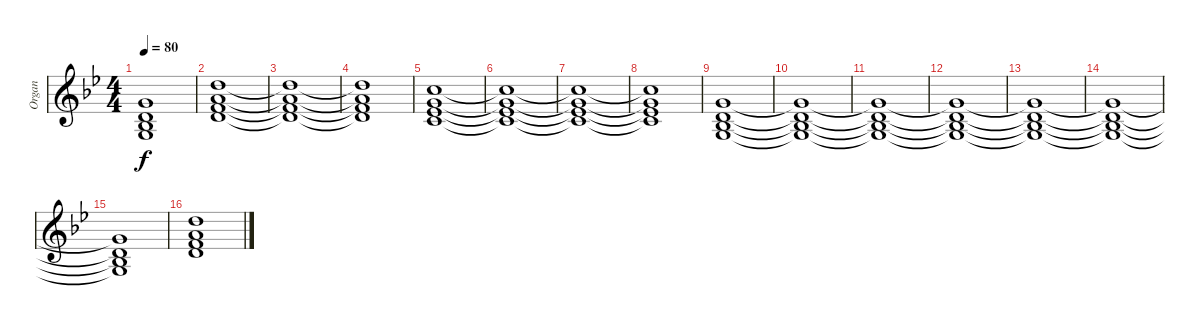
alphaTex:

\track ("Organ" "Organ") {instrument drawbarorgan}
\staff {score}
\tuning (E4 B3 G3 D3 A2 E2) {hide}
\ts (4 4)
\tempo 80
\clef g2
\ks gminor
(3.1{t} 3.2{t} 3.3{t} 5.4{t}).1{dy f} |
(10.1 10.2 10.3 12.4).1 |
(10.1{t} 10.2{t} 10.3{t} 12.4{t}).1 |
(10.1{t} 10.2{t} 10.3{t} 12.4{t}).1 |
(8.1 8.2 8.3 10.4).1 |
(8.1{t} 8.2{t} 8.3{t} 10.4{t}).1 |
(8.1{t} 8.2{t} 8.3{t} 10.4{t}).1 |
(8.1{t} 8.2{t} 8.3{t} 10.4{t}).1 |
(3.1 3.2 3.3 5.4).1 |
(3.1{t} 3.2{t} 3.3{t} 5.4{t}).1 |
(3.1{t} 3.2{t} 3.3{t} 5.4{t}).1 |
(3.1{t} 3.2{t} 3.3{t} 5.4{t}).1 |
(3.1{t} 3.2{t} 3.3{t} 5.4{t}).1 |
(3.1{t} 3.2{t} 3.3{t} 5.4{t}).1 |
(3.1{t} 3.2{t} 3.3{t} 5.4{t}).1 |
(10.1 10.2 10.3 12.4).1
